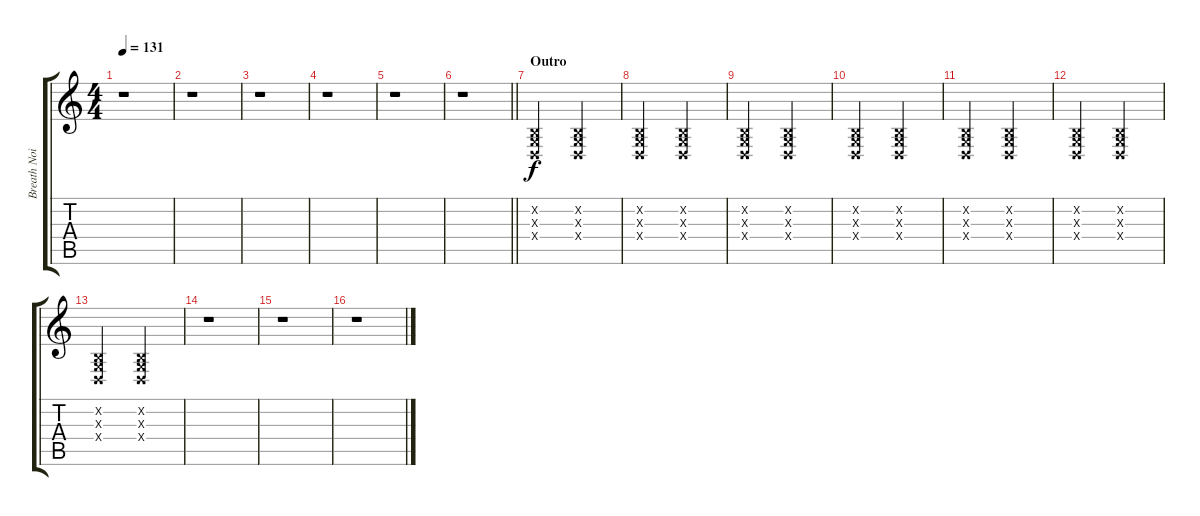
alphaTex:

\track ("Breath Noise I" "Breath Noi") {instrument breathnoise}
\staff {score tabs}
\tuning (E4 B3 G3 D3 A2 E2) {hide}
\ts (4 4)
\tempo 131
\clef g2
\ks c
r.1{dy f} |
r.1 |
r.1 |
r.1 |
r.1 |
\barLineRight lightlight
r.1 |
\section ("" "Outro")
(0.2{x} 0.3{x} 0.4{x}).2 (0.2{x} 0.3{x} 0.4{x}).2 |
(0.2{x} 0.3{x} 0.4{x}).2 (0.2{x} 0.3{x} 0.4{x}).2 |
(0.2{x} 0.3{x} 0.4{x}).2 (0.2{x} 0.3{x} 0.4{x}).2 |
(0.2{x} 0.3{x} 0.4{x}).2 (0.2{x} 0.3{x} 0.4{x}).2 |
(0.2{x} 0.3{x} 0.4{x}).2 (0.2{x} 0.3{x} 0.4{x}).2 |
(0.2{x} 0.3{x} 0.4{x}).2 (0.2{x} 0.3{x} 0.4{x}).2 |
(0.2{x} 0.3{x} 0.4{x}).2{volume 10} (0.2{x} 0.3{x} 0.4{x}).2 |
r.1 |
r.1 |
r.1
